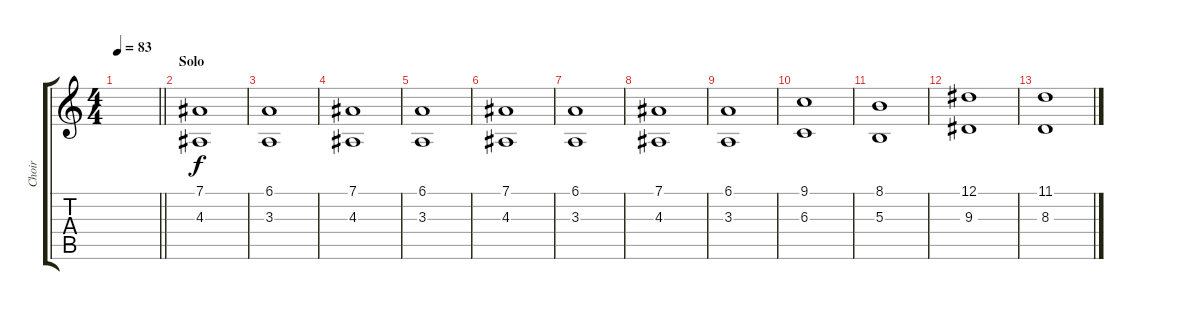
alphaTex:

\track ("Choir" "Choir") {instrument pad4choir}
\staff {score tabs}
\tuning (Eb4 Bb3 Gb3 Db3 Ab2 Eb2) {hide}
\ts (4 4)
\tempo 83
\clef g2
\barLineRight lightlight
\ks c
|
\section ("" "Solo")
(7.1 4.3).1 |
(6.1 3.3).1 |
(7.1 4.3).1 |
(6.1 3.3).1 |
(7.1 4.3).1 |
(6.1 3.3).1 |
(7.1 4.3).1 |
(6.1 3.3).1 |
(9.1 6.3).1 |
(8.1 5.3).1 |
(12.1 9.3).1 |
(11.1 8.3).1
